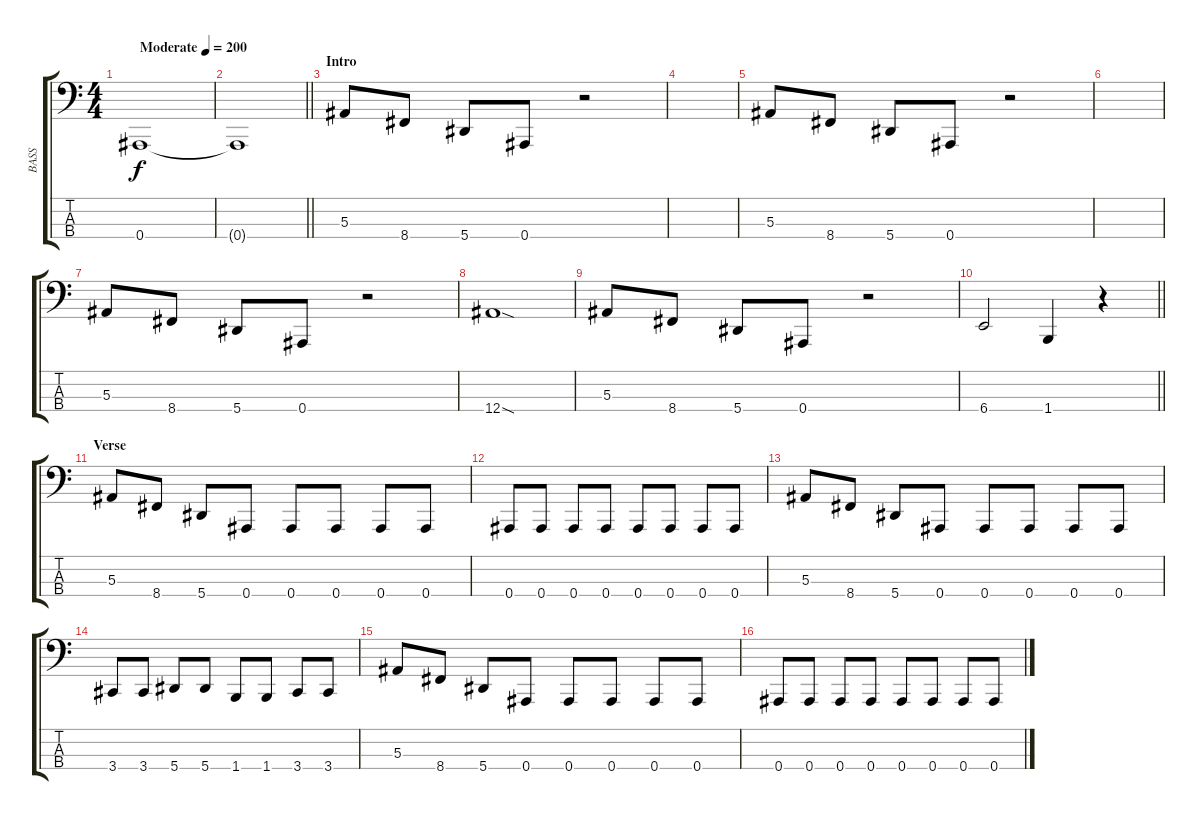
\track ("BASS" "BASS") {instrument electricbasspick}
\staff {score tabs}
\tuning (Eb2 Bb1 F1 Bb0) {hide}
\ts (4 4)
\tempo (200 "Moderate")
\clef f4
\ks c
0.4.1{dy f instrument electricbasspick} |
\barLineRight lightlight
0.4{t}.1 |
\section ("" "Intro")
5.3.8 8.4.8 5.4.8 0.4.8 r.2 |
|
5.3.8 8.4.8 5.4.8 0.4.8 r.2 |
|
5.3.8 8.4.8 5.4.8 0.4.8 r.2 |
12.4{sod}.1 |
5.3.8 8.4.8 5.4.8 0.4.8 r.2 |
\barLineRight lightlight
6.4.2 1.4.4 r.4 |
\section ("" "Verse")
5.3.8 8.4.8 5.4.8 0.4.8 0.4.8 0.4.8 0.4.8 0.4.8 |
0.4.8 0.4.8 0.4.8 0.4.8 0.4.8 0.4.8 0.4.8 0.4.8 |
5.3.8 8.4.8 5.4.8 0.4.8 0.4.8 0.4.8 0.4.8 0.4.8 |
3.4.8 3.4.8 5.4.8 5.4.8 1.4.8 1.4.8 3.4.8 3.4.8 |
5.3.8 8.4.8 5.4.8 0.4.8 0.4.8 0.4.8 0.4.8 0.4.8 |
0.4.8 0.4.8 0.4.8 0.4.8 0.4.8 0.4.8 0.4.8 0.4.8
